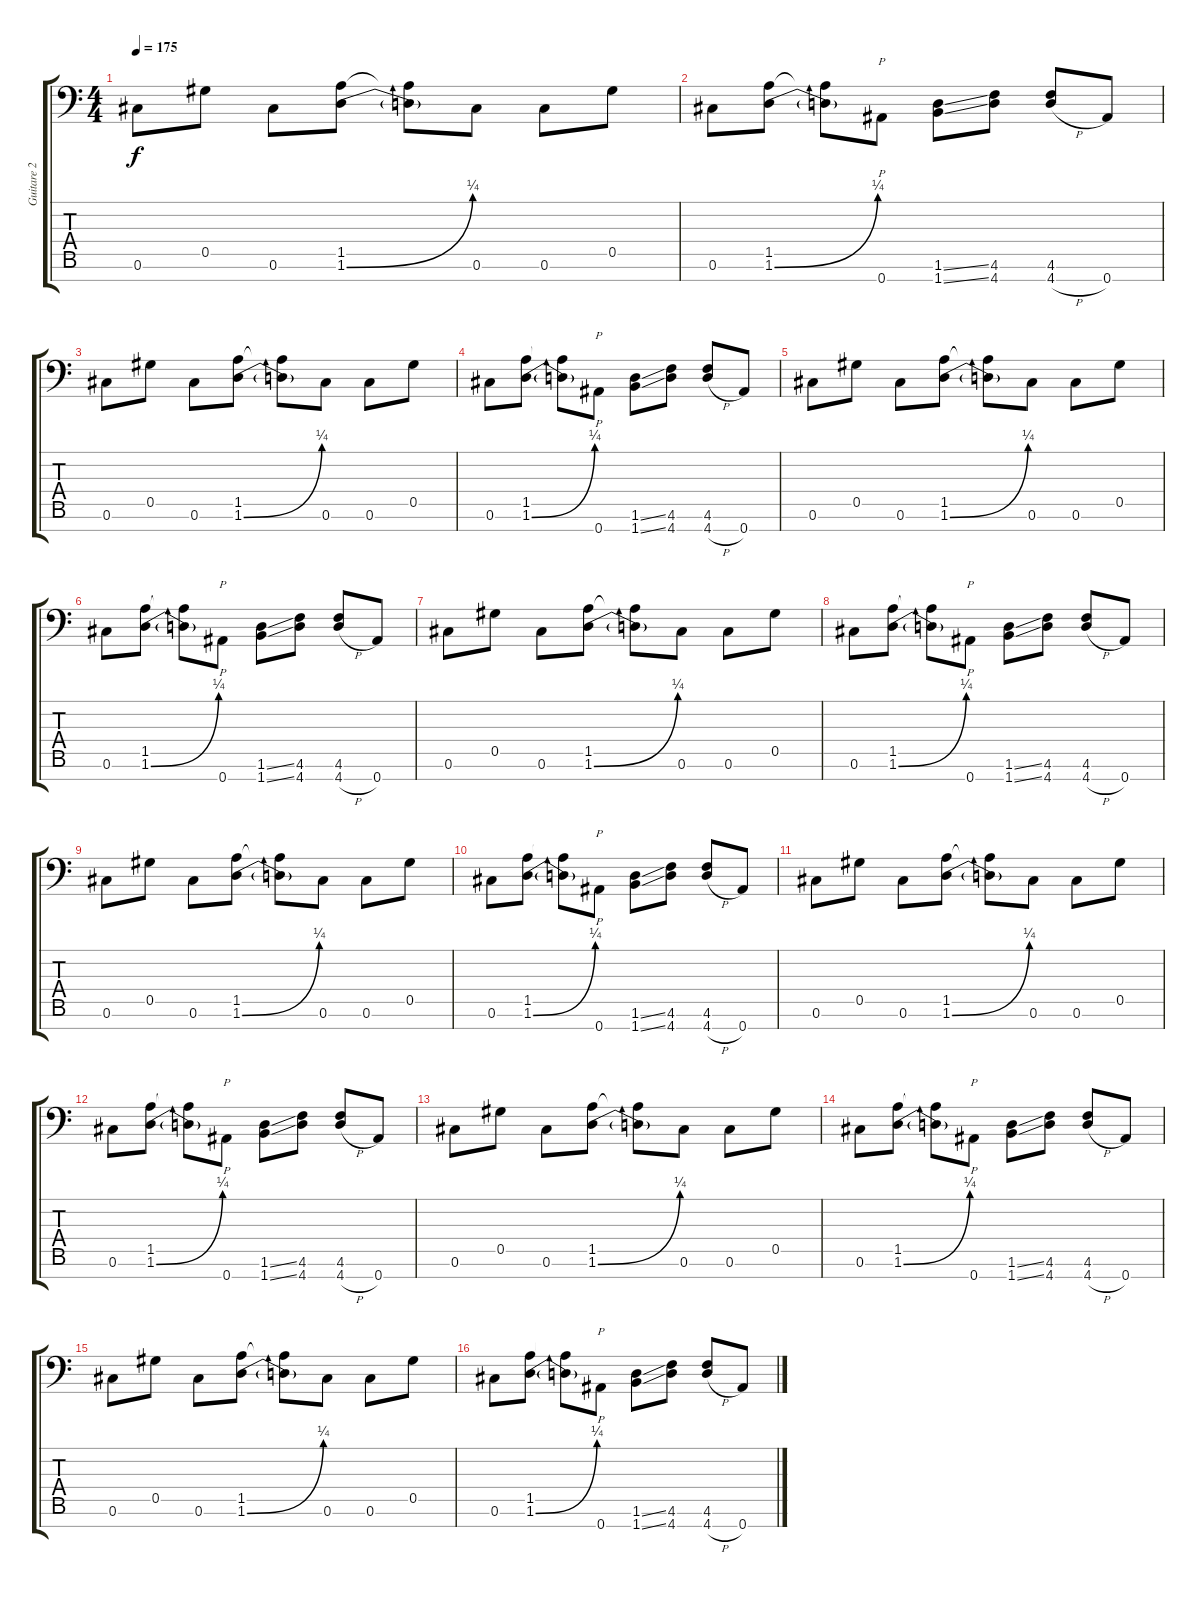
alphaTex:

\track ("Guitare 2" "Guitare 2") {instrument distortionguitar}
\staff {score tabs}
\tuning (Eb4 Bb3 Gb3 Db3 Ab2 Db2 Bb1) {hide}
\ts (4 4)
\tempo 175
\clef f4
\ks c
0.6.8{dy f} 0.5.8 0.6.8 (1.5 1.6{be (bend 0 0 60 1)}).8 (1.5{t} 1.6{t}).8 0.6.8 0.6.8 0.5.8 |
0.6.8 (1.5 1.6{be (bend 0 0 60 1)}).8 (1.5{t} 1.6{t}).8 0.7.8{p} (1.6{ss} 1.7{ss}).8 (4.6 4.7).8 (4.6 4.7{h}).8 0.7.8 |
0.6.8 0.5.8 0.6.8 (1.5 1.6{be (bend 0 0 60 1)}).8 (1.5{t} 1.6{t}).8 0.6.8 0.6.8 0.5.8 |
0.6.8 (1.5 1.6{be (bend 0 0 60 1)}).8 (1.5{t} 1.6{t}).8 0.7.8{p} (1.6{ss} 1.7{ss}).8 (4.6 4.7).8 (4.6 4.7{h}).8 0.7.8 |
0.6.8 0.5.8 0.6.8 (1.5 1.6{be (bend 0 0 60 1)}).8 (1.5{t} 1.6{t}).8 0.6.8 0.6.8 0.5.8 |
0.6.8 (1.5 1.6{be (bend 0 0 60 1)}).8 (1.5{t} 1.6{t}).8 0.7.8{p} (1.6{ss} 1.7{ss}).8 (4.6 4.7).8 (4.6 4.7{h}).8 0.7.8 |
0.6.8 0.5.8 0.6.8 (1.5 1.6{be (bend 0 0 60 1)}).8 (1.5{t} 1.6{t}).8 0.6.8 0.6.8 0.5.8 |
0.6.8 (1.5 1.6{be (bend 0 0 60 1)}).8 (1.5{t} 1.6{t}).8 0.7.8{p} (1.6{ss} 1.7{ss}).8 (4.6 4.7).8 (4.6 4.7{h}).8 0.7.8 |
0.6.8 0.5.8 0.6.8 (1.5 1.6{be (bend 0 0 60 1)}).8 (1.5{t} 1.6{t}).8 0.6.8 0.6.8 0.5.8 |
0.6.8 (1.5 1.6{be (bend 0 0 60 1)}).8 (1.5{t} 1.6{t}).8 0.7.8{p} (1.6{ss} 1.7{ss}).8 (4.6 4.7).8 (4.6 4.7{h}).8 0.7.8 |
0.6.8 0.5.8 0.6.8 (1.5 1.6{be (bend 0 0 60 1)}).8 (1.5{t} 1.6{t}).8 0.6.8 0.6.8 0.5.8 |
0.6.8 (1.5 1.6{be (bend 0 0 60 1)}).8 (1.5{t} 1.6{t}).8 0.7.8{p} (1.6{ss} 1.7{ss}).8 (4.6 4.7).8 (4.6 4.7{h}).8 0.7.8 |
0.6.8 0.5.8 0.6.8 (1.5 1.6{be (bend 0 0 60 1)}).8 (1.5{t} 1.6{t}).8 0.6.8 0.6.8 0.5.8 |
0.6.8 (1.5 1.6{be (bend 0 0 60 1)}).8 (1.5{t} 1.6{t}).8 0.7.8{p} (1.6{ss} 1.7{ss}).8 (4.6 4.7).8 (4.6 4.7{h}).8 0.7.8 |
0.6.8 0.5.8 0.6.8 (1.5 1.6{be (bend 0 0 60 1)}).8 (1.5{t} 1.6{t}).8 0.6.8 0.6.8 0.5.8 |
0.6.8 (1.5 1.6{be (bend 0 0 60 1)}).8 (1.5{t} 1.6{t}).8 0.7.8{p} (1.6{ss} 1.7{ss}).8 (4.6 4.7).8 (4.6 4.7{h}).8 0.7.8
